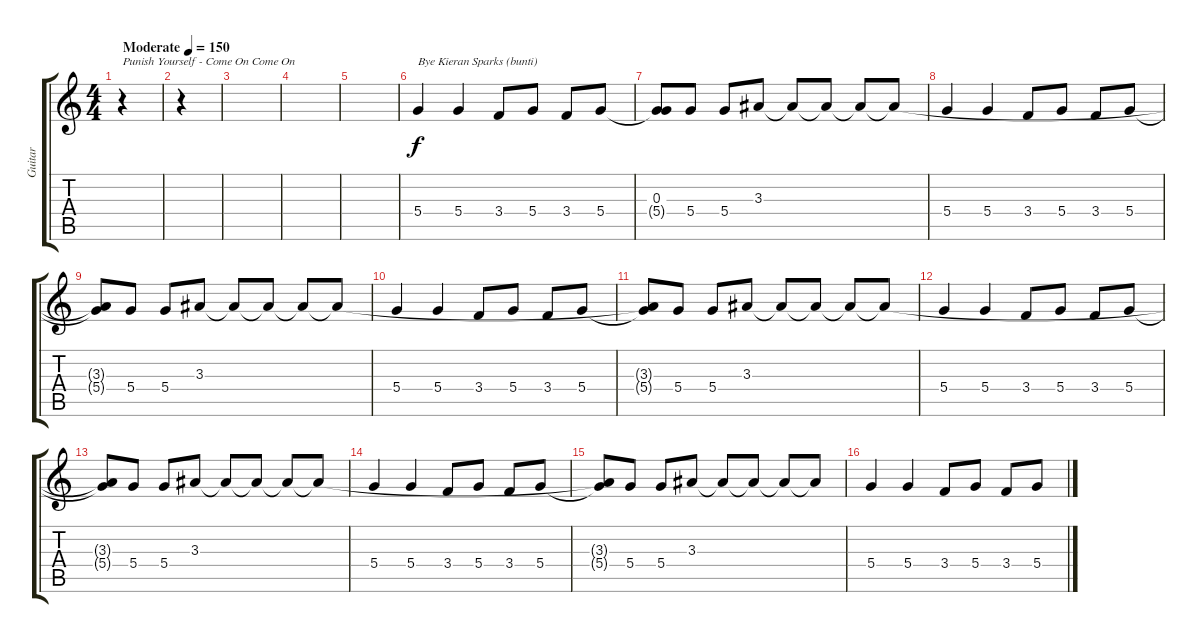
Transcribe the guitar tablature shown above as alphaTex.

\track ("Guitar" "Guitar") {instrument distortionguitar}
\staff {score tabs}
\tuning (E4 B3 G3 D3 A2 E2) {hide}
\ts (4 4)
\tempo (150 "Moderate")
\clef g2
\ks c
r.4{txt "Punish Yourself - Come On Come On" dy f instrument distortionguitar} |
r.4 |
|
|
|
5.4.4{txt "Bye Kieran Sparks (bunti)"} 5.4.4 3.4.8 5.4.8 3.4.8 5.4.8 |
(0.3 5.4{t}).8 5.4.8{txt ""} 5.4.8 3.3.8 3.3{t}.8 3.3{t}.8 3.3{t}.8 3.3{t}.8 |
5.4.4 5.4.4 3.4.8 5.4.8 3.4.8 5.4.8 |
(3.3{t} 5.4{t}).8 5.4.8 5.4.8 3.3.8 3.3{t}.8 3.3{t}.8 3.3{t}.8 3.3{t}.8 |
5.4.4 5.4.4 3.4.8 5.4.8 3.4.8 5.4.8 |
(3.3{t} 5.4{t}).8 5.4.8 5.4.8 3.3.8 3.3{t}.8 3.3{t}.8 3.3{t}.8 3.3{t}.8 |
5.4.4 5.4.4 3.4.8 5.4.8 3.4.8 5.4.8 |
(3.3{t} 5.4{t}).8 5.4.8 5.4.8 3.3.8 3.3{t}.8 3.3{t}.8 3.3{t}.8 3.3{t}.8 |
5.4.4 5.4.4 3.4.8 5.4.8 3.4.8 5.4.8 |
(3.3{t} 5.4{t}).8 5.4.8 5.4.8 3.3.8 3.3{t}.8 3.3{t}.8 3.3{t}.8 3.3{t}.8 |
5.4.4 5.4.4 3.4.8 5.4.8 3.4.8 5.4.8
